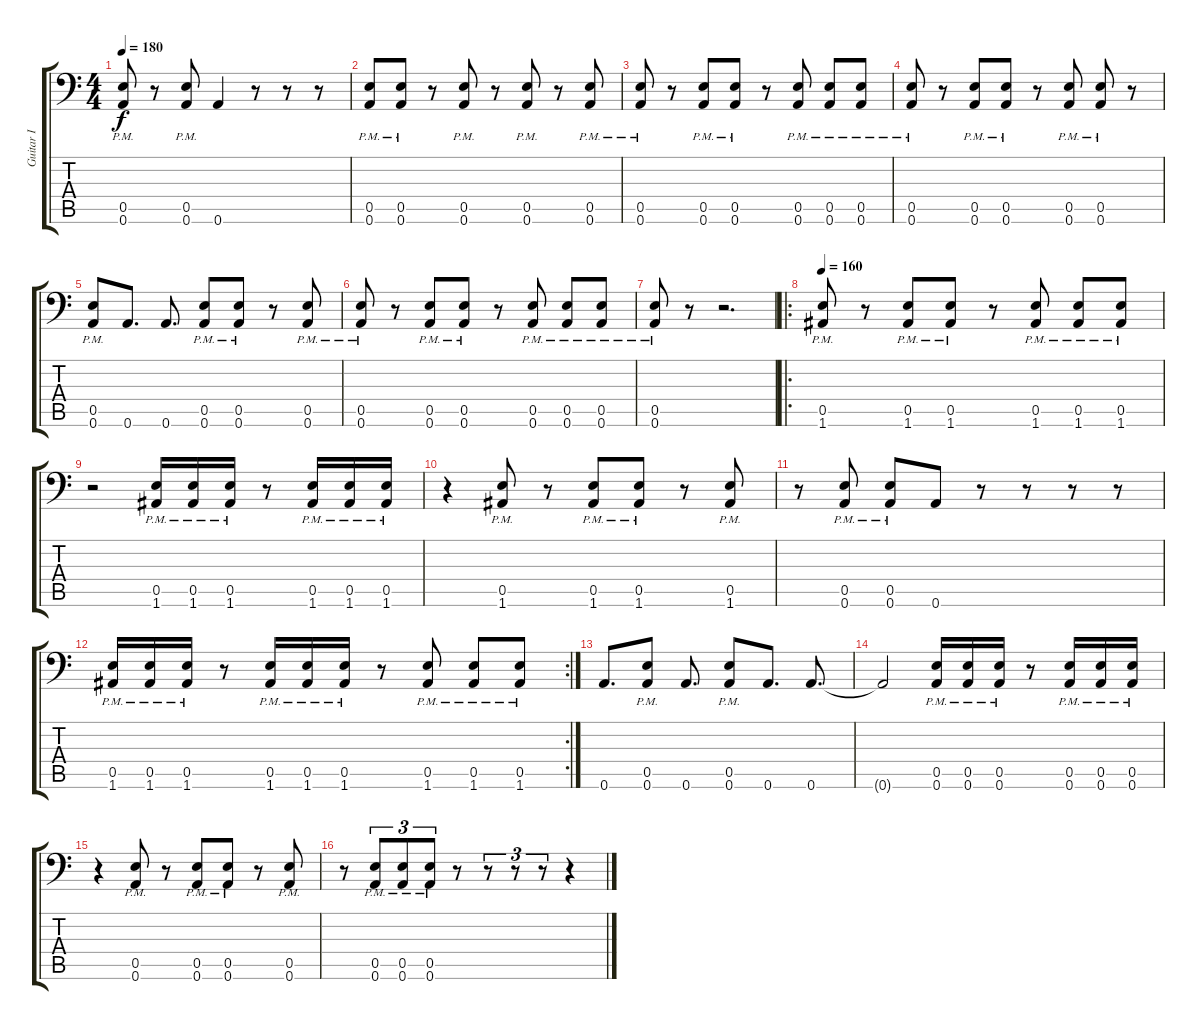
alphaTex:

\track ("Guitar I" "Guitar I") {instrument distortionguitar}
\staff {score tabs}
\tuning (B3 Gb3 D3 A2 E2 A1) {hide}
\ts (4 4)
\tempo 180
\clef f4
\ks c
(0.5{pm} 0.6{pm}).8{dy f} r.8 (0.5{pm} 0.6{pm}).8 0.6.4 r.8 r.8 r.8 |
(0.5{pm} 0.6{pm}).8 (0.5{pm} 0.6{pm}).8 r.8 (0.5{pm} 0.6{pm}).8 r.8 (0.5{pm} 0.6{pm}).8 r.8 (0.5{pm} 0.6{pm}).8 |
(0.5{pm} 0.6{pm}).8 r.8 (0.5{pm} 0.6{pm}).8 (0.5{pm} 0.6{pm}).8 r.8 (0.5{pm} 0.6{pm}).8 (0.5{pm} 0.6{pm}).8 (0.5{pm} 0.6{pm}).8 |
(0.5{pm} 0.6{pm}).8 r.8 (0.5{pm} 0.6{pm}).8 (0.5{pm} 0.6{pm}).8 r.8 (0.5{pm} 0.6{pm}).8 (0.5{pm} 0.6{pm}).8 r.8 |
(0.5{pm} 0.6{pm}).8 0.6.8{d} 0.6.8{d} (0.5{pm} 0.6{pm}).8 (0.5{pm} 0.6{pm}).8 r.8 (0.5{pm} 0.6{pm}).8 |
(0.5{pm} 0.6{pm}).8 r.8 (0.5{pm} 0.6{pm}).8 (0.5{pm} 0.6{pm}).8 r.8 (0.5{pm} 0.6{pm}).8 (0.5{pm} 0.6{pm}).8 (0.5{pm} 0.6{pm}).8 |
(0.5{pm} 0.6{pm}).8 r.8 r.2{d} |
\ro
\tempo 160
(0.5{pm} 1.6{pm}).8 r.8 (0.5{pm} 1.6{pm}).8 (0.5{pm} 1.6{pm}).8 r.8 (0.5{pm} 1.6{pm}).8 (0.5{pm} 1.6{pm}).8 (0.5{pm} 1.6{pm}).8 |
r.2 (0.5{pm} 1.6{pm}).16 (0.5{pm} 1.6{pm}).16 (0.5{pm} 1.6{pm}).16 r.8 (0.5{pm} 1.6{pm}).16 (0.5{pm} 1.6{pm}).16 (0.5{pm} 1.6{pm}).16 |
r.4 (0.5{pm} 1.6{pm}).8 r.8 (0.5{pm} 1.6{pm}).8 (0.5{pm} 1.6{pm}).8 r.8 (0.5{pm} 1.6{pm}).8 |
r.8 (0.5{pm} 0.6{pm}).8 (0.5{pm} 0.6{pm}).8 0.6.8 r.8 r.8 r.8 r.8 |
\rc 2
(0.5{pm} 1.6{pm}).16 (0.5{pm} 1.6{pm}).16 (0.5{pm} 1.6{pm}).16 r.8 (0.5{pm} 1.6{pm}).16 (0.5{pm} 1.6{pm}).16 (0.5{pm} 1.6{pm}).16 r.8 (0.5{pm} 1.6{pm}).8 (0.5{pm} 1.6{pm}).8 (0.5{pm} 1.6{pm}).8 |
0.6.8{d} (0.5{pm} 0.6{pm}).8 0.6.8{d} (0.5{pm} 0.6{pm}).8 0.6.8{d} 0.6.8{d} |
0.6{t}.2 (0.5{pm} 0.6{pm}).16 (0.5{pm} 0.6{pm}).16 (0.5{pm} 0.6{pm}).16 r.8 (0.5{pm} 0.6{pm}).16 (0.5{pm} 0.6{pm}).16 (0.5{pm} 0.6{pm}).16 |
r.4 (0.5{pm} 0.6{pm}).8 r.8 (0.5{pm} 0.6{pm}).8 (0.5{pm} 0.6{pm}).8 r.8 (0.5{pm} 0.6{pm}).8 |
r.8 (0.5{pm} 0.6{pm}).8{tu (3 2)} (0.5{pm} 0.6{pm}).8{tu (3 2)} (0.5{pm} 0.6{pm}).8{tu (3 2)} r.8 r.8{tu (3 2)} r.8{tu (3 2)} r.8{tu (3 2)} r.4
